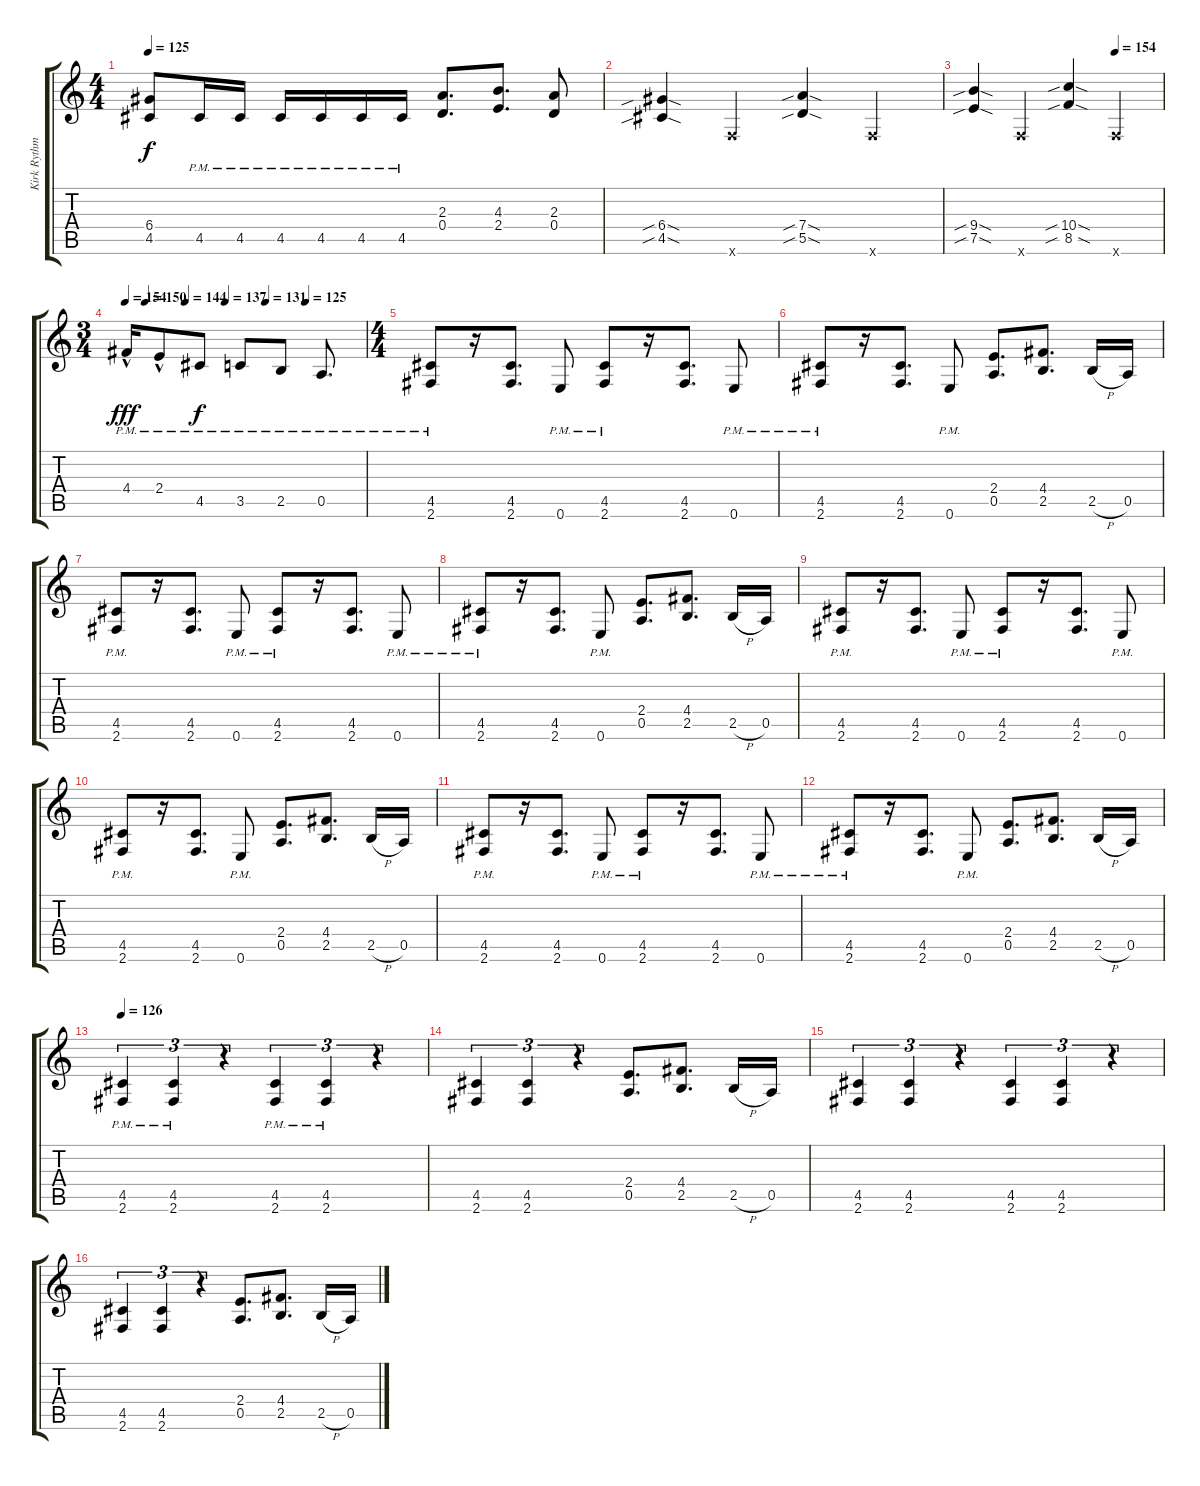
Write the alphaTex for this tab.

\track ("Kirk Rythm" "Kirk Rythm") {instrument distortionguitar}
\staff {score tabs}
\tuning (E4 B3 G3 D3 A2 E2) {hide}
\ts (4 4)
\tempo 125
\clef g2
\ks c
(6.4 4.5).8{dy f} 4.5{pm}.16 4.5{pm}.16 4.5{pm}.16 4.5{pm}.16 4.5{pm}.16 4.5{pm}.16 (2.3 0.4).8{d} (4.3 2.4).8{d} (2.3 0.4).8 |
(6.4{sib sod} 4.5{sib sod}).4 1.6{x}.4 (7.4{sib sod} 5.5{sib sod}).4 1.6{x}.4 |
\tempo (154 0.75)
(9.4{sib sod} 7.5{sib sod}).4 1.6{x}.4 (10.4{sib sod} 8.5{sib sod}).4 1.6{x}.4 |
\ts (3 4)
\tempo 154
\tempo (150 0.08333333333333333)
\tempo (144 0.25)
\tempo (137 0.4166666666666667)
\tempo (131 0.5833333333333334)
\tempo (125 0.75)
4.4{hac pm}.16{dy fff} 2.4{hac pm}.8 4.5{pm}.8{dy f} 3.5{pm}.8 2.5{pm}.8 0.5{pm}.8{d} |
\ts (4 4)
(4.5{pm} 2.6{pm}).8 r.16 (4.5 2.6).8{d} 0.6{pm}.8 (4.5{pm} 2.6{pm}).8 r.16 (4.5 2.6).8{d} 0.6{pm}.8 |
(4.5{pm} 2.6{pm}).8 r.16 (4.5 2.6).8{d} 0.6{pm}.8 (2.4 0.5).8{d} (4.4 2.5).8{d} 2.5{h}.16 0.5.16 |
(4.5{pm} 2.6{pm}).8 r.16 (4.5 2.6).8{d} 0.6{pm}.8 (4.5{pm} 2.6{pm}).8 r.16 (4.5 2.6).8{d} 0.6{pm}.8 |
(4.5{pm} 2.6{pm}).8 r.16 (4.5 2.6).8{d} 0.6{pm}.8 (2.4 0.5).8{d} (4.4 2.5).8{d} 2.5{h}.16 0.5.16 |
(4.5{pm} 2.6{pm}).8 r.16 (4.5 2.6).8{d} 0.6{pm}.8 (4.5{pm} 2.6{pm}).8 r.16 (4.5 2.6).8{d} 0.6{pm}.8 |
(4.5{pm} 2.6{pm}).8 r.16 (4.5 2.6).8{d} 0.6{pm}.8 (2.4 0.5).8{d} (4.4 2.5).8{d} 2.5{h}.16 0.5.16 |
(4.5{pm} 2.6{pm}).8 r.16 (4.5 2.6).8{d} 0.6{pm}.8 (4.5{pm} 2.6{pm}).8 r.16 (4.5 2.6).8{d} 0.6{pm}.8 |
(4.5{pm} 2.6{pm}).8 r.16 (4.5 2.6).8{d} 0.6{pm}.8 (2.4 0.5).8{d} (4.4 2.5).8{d} 2.5{h}.16 0.5.16 |
\tempo 126
(4.5{pm} 2.6{pm}).4{tu (3 2)} (4.5{pm} 2.6{pm}).4{tu (3 2)} r.4{tu (3 2)} (4.5{pm} 2.6{pm}).4{tu (3 2)} (4.5{pm} 2.6{pm}).4{tu (3 2)} r.4{tu (3 2)} |
(4.5 2.6).4{tu (3 2)} (4.5 2.6).4{tu (3 2)} r.4{tu (3 2)} (2.4 0.5).8{d} (4.4 2.5).8{d} 2.5{h}.16 0.5.16 |
(4.5 2.6).4{tu (3 2)} (4.5 2.6).4{tu (3 2)} r.4{tu (3 2)} (4.5 2.6).4{tu (3 2)} (4.5 2.6).4{tu (3 2)} r.4{tu (3 2)} |
(4.5 2.6).4{tu (3 2)} (4.5 2.6).4{tu (3 2)} r.4{tu (3 2)} (2.4 0.5).8{d} (4.4 2.5).8{d} 2.5{h}.16 0.5.16
